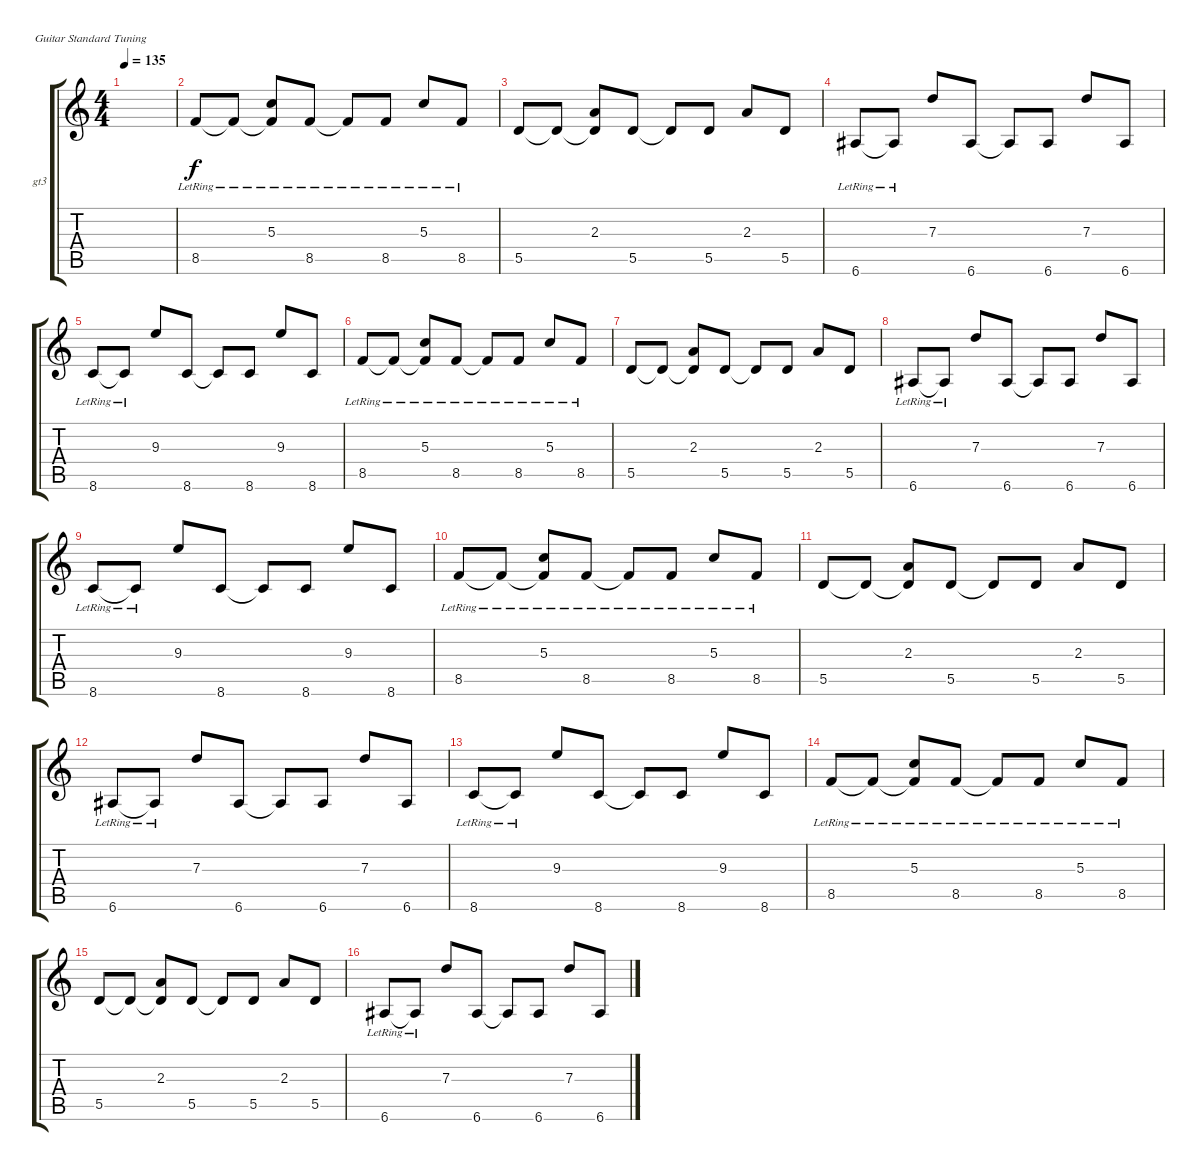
\defaultSystemsLayout 4
\bracketExtendMode groupsimilarinstruments
\firstSystemTrackNameOrientation horizontal
\otherSystemsTrackNameOrientation horizontal
\track ("Clean-1" "gt3") {instrument electricguitarclean}
\staff {score tabs}
\tuning (E4 B3 G3 D3 A2 E2)
\ts (4 4)
\tempo 135
\clef g2
\ks c
|
8.5{lr}.8 8.5{lr t}.8 (5.3{lr} 8.5{lr t}).8 8.5{lr}.8 8.5{lr t}.8 8.5{lr}.8 5.3{lr}.8 8.5{lr}.8 |
5.5.8 5.5{t}.8 (2.3 5.5{t}).8 5.5.8 5.5{t}.8 5.5.8 2.3.8 5.5.8 |
6.6{lr}.8 6.6{lr t}.8 7.3.8 6.6.8 6.6{t}.8 6.6.8 7.3.8 6.6.8 |
8.6{lr}.8 8.6{lr t}.8 9.3.8 8.6.8 8.6{t}.8 8.6.8 9.3.8 8.6.8 |
8.5{lr}.8 8.5{lr t}.8 (5.3{lr} 8.5{lr t}).8 8.5{lr}.8 8.5{lr t}.8 8.5{lr}.8 5.3{lr}.8 8.5{lr}.8 |
5.5.8 5.5{t}.8 (2.3 5.5{t}).8 5.5.8 5.5{t}.8 5.5.8 2.3.8 5.5.8 |
6.6{lr}.8 6.6{lr t}.8 7.3.8 6.6.8 6.6{t}.8 6.6.8 7.3.8 6.6.8 |
8.6{lr}.8 8.6{lr t}.8 9.3.8 8.6.8 8.6{t}.8 8.6.8 9.3.8 8.6.8 |
8.5{lr}.8 8.5{lr t}.8 (5.3{lr} 8.5{lr t}).8 8.5{lr}.8 8.5{lr t}.8 8.5{lr}.8 5.3{lr}.8 8.5{lr}.8 |
5.5.8 5.5{t}.8 (2.3 5.5{t}).8 5.5.8 5.5{t}.8 5.5.8 2.3.8 5.5.8 |
6.6{lr}.8 6.6{lr t}.8 7.3.8 6.6.8 6.6{t}.8 6.6.8 7.3.8 6.6.8 |
8.6{lr}.8 8.6{lr t}.8 9.3.8 8.6.8 8.6{t}.8 8.6.8 9.3.8 8.6.8 |
8.5{lr}.8 8.5{lr t}.8 (5.3{lr} 8.5{lr t}).8 8.5{lr}.8 8.5{lr t}.8 8.5{lr}.8 5.3{lr}.8 8.5{lr}.8 |
5.5.8 5.5{t}.8 (2.3 5.5{t}).8 5.5.8 5.5{t}.8 5.5.8 2.3.8 5.5.8 |
6.6{lr}.8 6.6{lr t}.8 7.3.8 6.6.8 6.6{t}.8 6.6.8 7.3.8 6.6.8
